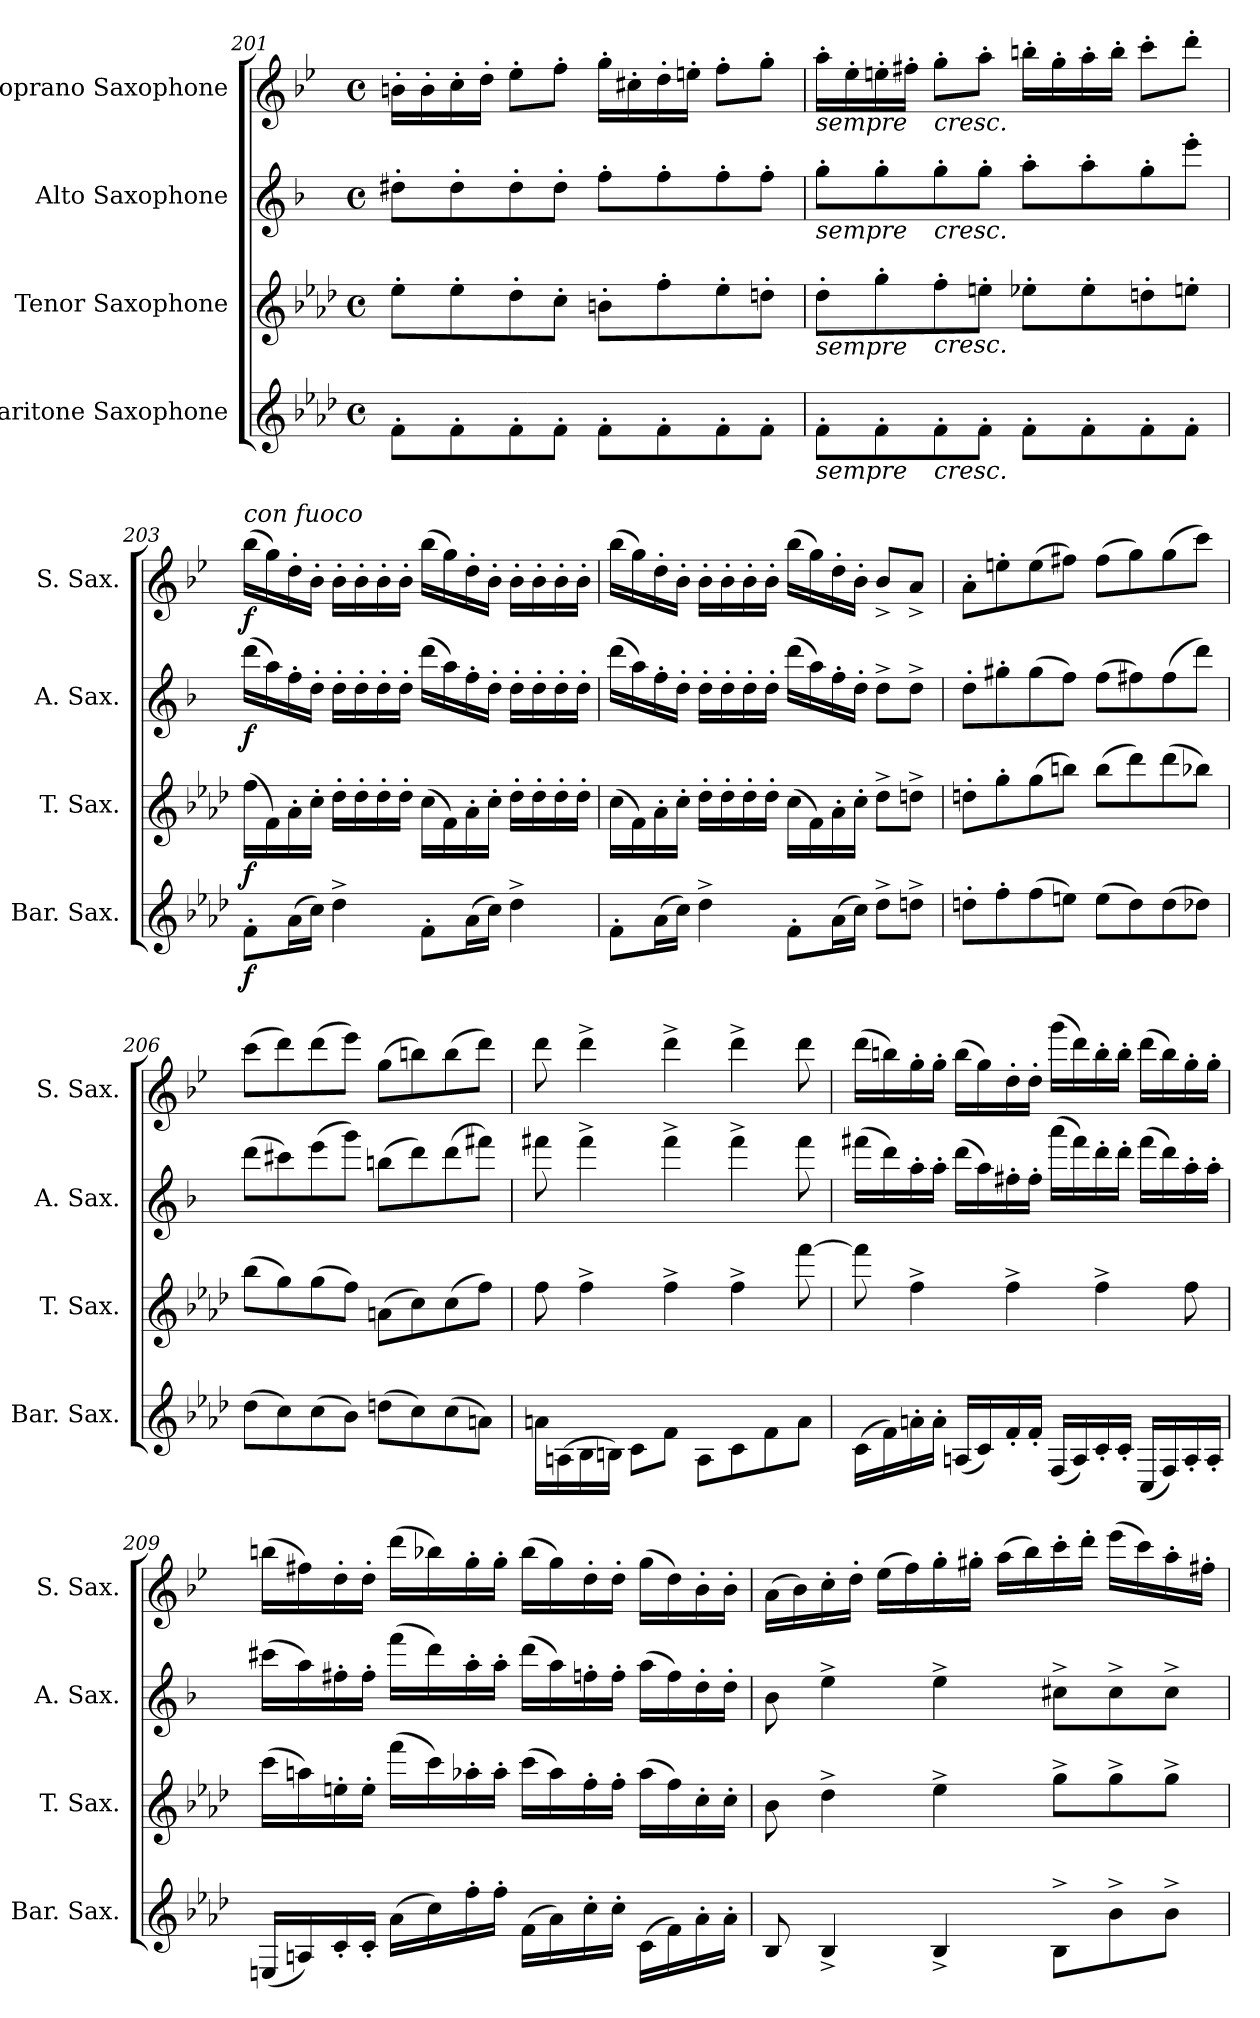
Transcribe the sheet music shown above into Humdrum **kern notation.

**kern	**dynam	**kern	**dynam	**kern	**dynam	**kern	**dynam
*part4	*part4	*part3	*part3	*part2	*part2	*part1	*part1
*staff4	*staff4	*staff3	*staff3	*staff2	*staff2	*staff1	*staff1
*I"Baritone Saxophone	*	*I"Tenor Saxophone	*	*I"Alto Saxophone	*	*I"Soprano Saxophone	*
*I'Bar. Sax.	*	*I'T. Sax.	*	*I'A. Sax.	*	*I'S. Sax.	*
*clefG2	*	*clefG2	*	*clefG2	*	*clefG2	*
*ITrd12c21	*	*ITrd8c14	*	*ITrd5c9	*	*ITrd1c2	*
*k[b-e-a-d-]	*	*k[b-e-a-d-]	*	*k[b-e-a-d-]	*	*k[b-e-a-d-]	*
*M4/4	*	*M4/4	*	*M4/4	*	*M4/4	*
*met(c)	*	*met(c)	*	*met(c)	*	*met(c)	*
=201	=201	=201	=201	=201	=201	=201	=201
8F'\L	.	8e-'\L	.	8f#X'\L	.	16an'\LL	.
.	.	.	.	.	.	16a'\	.
8F'\	.	8e-'\	.	8f#'\	.	16b-'\	.
.	.	.	.	.	.	16cc'\JJ	.
8F'\	.	8d-'\	.	8f#'\	.	8dd-'\L	.
8F'\J	.	8c'\J	.	8f#'\J	.	8ee-'\J	.
8F'\L	.	8Bn'\L	.	8a-'\L	.	16ff'\LL	.
.	.	.	.	.	.	16bn'\	.
8F'\	.	8f'\	.	8a-'\	.	16cc'\	.
.	.	.	.	.	.	16ddn'\JJ	.
8F'\	.	8e-'\	.	8a-'\	.	8ee-'\L	.
8F'\J	.	8dn'\J	.	8a-'\J	.	8ff'\J	.
=202	=202	=202	=202	=202	=202	=202	=202
!	!	!	!	!	!	!LO:TX:b:i:t=sempre	!
!	!	!	!	!LO:TX:b:i:t=sempre	!	!	!
!	!	!LO:TX:b:i:t=sempre	!	!	!	!	!
!LO:TX:b:i:t=sempre	!	!	!	!	!	!	!
8F'\L	.	8d-'\L	.	8b-'\L	.	16gg'\LL	.
.	.	.	.	.	.	16dd-'\	.
8F'\	.	8g'\	.	8b-'\	.	16ddn'\	.
.	.	.	.	.	.	16een'\JJ	.
!	!	!	!	!	!	!LO:TX:b:i:t=cresc.	!
!	!	!	!	!LO:TX:b:i:t=cresc.	!	!	!
!	!	!LO:TX:b:i:t=cresc.	!	!	!	!	!
!LO:TX:b:i:t=cresc.	!	!	!	!	!	!	!
8F'\	.	8f'\	.	8b-'\	.	8ff'\L	.
8F'\J	.	8en'\J	.	8b-'\J	.	8gg'\J	.
8F'\L	.	8e-X'\L	.	8cc'\L	.	16aan'\LL	.
.	.	.	.	.	.	16ff'\	.
8F'\	.	8e-'\	.	8cc'\	.	16gg'\	.
.	.	.	.	.	.	16aa'\JJ	.
8F'\	.	8dn'\	.	8b-'\	.	8bb-'\L	.
8F'\J	.	8en'\J	.	8gg'\J	.	8ccc'\J	.
!!LO:PB:g=z
=203	=203	=203	=203	=203	=203	=203	=203
!	!	!	!	!	!	!LO:TX:a:i:t=con fuoco	!
!	!LO:DY:b	!	!LO:DY:b	!	!LO:DY:b	!	!LO:DY:b
8F'\L	f	(>16f\LL	f	(>16ff\LL	f	(>16aa-\LL	f
.	.	16F\)	.	16cc\)	.	16ff\)	.
(>16A-\L	.	16A-'\	.	16a-'\	.	16cc'\	.
16c\JJ)	.	16c'\JJ	.	16f'\JJ	.	16a-'\JJ	.
4d-^\	.	16d-'\LL	.	16f'\LL	.	16a-'\LL	.
.	.	16d-'\	.	16f'\	.	16a-'\	.
.	.	16d-'\	.	16f'\	.	16a-'\	.
.	.	16d-'\JJ	.	16f'\JJ	.	16a-'\JJ	.
8F'\L	.	(>16c\LL	.	(>16ff\LL	.	(>16aa-\LL	.
.	.	16F\)	.	16cc\)	.	16ff\)	.
(>16A-\L	.	16A-'\	.	16a-'\	.	16cc'\	.
16c\JJ)	.	16c'\JJ	.	16f'\JJ	.	16a-'\JJ	.
4d-^\	.	16d-'\LL	.	16f'\LL	.	16a-'\LL	.
.	.	16d-'\	.	16f'\	.	16a-'\	.
.	.	16d-'\	.	16f'\	.	16a-'\	.
.	.	16d-'\JJ	.	16f'\JJ	.	16a-'\JJ	.
=204	=204	=204	=204	=204	=204	=204	=204
8F'\L	.	(>16c\LL	.	(>16ff\LL	.	(>16aa-\LL	.
.	.	16F\)	.	16cc\)	.	16ff\)	.
(>16A-\L	.	16A-'\	.	16a-'\	.	16cc'\	.
16c\JJ)	.	16c'\JJ	.	16f'\JJ	.	16a-'\JJ	.
4d-^\	.	16d-'\LL	.	16f'\LL	.	16a-'\LL	.
.	.	16d-'\	.	16f'\	.	16a-'\	.
.	.	16d-'\	.	16f'\	.	16a-'\	.
.	.	16d-'\JJ	.	16f'\JJ	.	16a-'\JJ	.
8F'\L	.	(>16c\LL	.	(>16ff\LL	.	(>16aa-\LL	.
.	.	16F\)	.	16cc\)	.	16ff\)	.
(>16A-\L	.	16A-'\	.	16a-'\	.	16cc'\	.
16c\JJ)	.	16c'\JJ	.	16f'\JJ	.	16a-'\JJ	.
8d-^\L	.	8d-^\L	.	8f^\L	.	8a-^/L	.
8dn^\J	.	8dn^\J	.	8f^\J	.	8g^/J	.
!!LO:LB:g=z
=205	=205	=205	=205	=205	=205	=205	=205
8dn'\L	.	8dn'\L	.	8f'\L	.	8g'\L	.
8f'\	.	8g'\	.	8bn'\	.	8ddn'\	.
(>8f\	.	(>8g\	.	(>8b\	.	(>8dd\	.
8en\J)	.	8bn\J)	.	8a-\J)	.	8een\J)	.
(>8e\L	.	(>8b\L	.	(>8a-\L	.	(>8ee\L	.
8d\)	.	8dd-\)	.	8an\)	.	8ff\)	.
(>8d\	.	(>8dd-\	.	(>8a\	.	(>8ff\	.
8d-X\J)	.	8b-X\J)	.	8ff\J)	.	8bb-\J)	.
=206	=206	=206	=206	=206	=206	=206	=206
(>8d-\L	.	(>8b-\L	.	(>8ff\L	.	(>8bb-\L	.
8c\)	.	8g\)	.	8een\)	.	8ccc\)	.
(>8c\	.	(>8g\	.	(>8gg\	.	(>8ccc\	.
8B-\J)	.	8f\J)	.	8bb-\J)	.	8ddd-\J)	.
(>8dn\L	.	(>8An\L	.	(>8ddn\L	.	(>8ff\L	.
8c\)	.	8c\)	.	8ff\)	.	8aan\)	.
(>8c\	.	(>8c\	.	(>8ff\	.	(>8aa\	.
8An\J)	.	8f\J)	.	8aan\J)	.	8ccc\J)	.
=207	=207	=207	=207	=207	=207	=207	=207
16An\LL	.	8f\	.	8aan\	.	8ccc\	.
(>16AAn\	.	.	.	.	.	.	.
16BB-\	.	4f^\	.	4aa^\	.	4ccc^\	.
16BBn\JJ)	.	.	.	.	.	.	.
8C\L	.	.	.	.	.	.	.
8F\J	.	4f^\	.	4aa^\	.	4ccc^\	.
8AA\L	.	.	.	.	.	.	.
8C\	.	4f^\	.	4aa^\	.	4ccc^\	.
8F\	.	.	.	.	.	.	.
8A\J	.	[8ff\	.	8aa\	.	8ccc\	.
!!LO:LB:g=z
=208	=208	=208	=208	=208	=208	=208	=208
(>16C\LL	.	8ff\]	.	(>16aan\LL	.	(>16ccc\LL	.
16F\)	.	.	.	16ff\)	.	16aan\)	.
16An'\	.	4f^\	.	16cc'\	.	16ff'\	.
16A'\JJ	.	.	.	16cc'\JJ	.	16ff'\JJ	.
(<16AAn/LL	.	.	.	(>16ff\LL	.	(>16aa\LL	.
16C/)	.	.	.	16cc\)	.	16ff\)	.
16F'/	.	4f^\	.	16an'\	.	16cc'\	.
16F'/JJ	.	.	.	16a'\JJ	.	16cc'\JJ	.
(<16FF/LL	.	.	.	(>16ccc\LL	.	(>16fff\LL	.
16AA/)	.	.	.	16aa\)	.	16ccc\)	.
16C'/	.	4f^\	.	16ff'\	.	16aa'\	.
16C'/JJ	.	.	.	16ff'\JJ	.	16aa'\JJ	.
(<16CC/LL	.	.	.	(>16aa\LL	.	(>16ccc\LL	.
16FF/)	.	.	.	16ff\)	.	16aa\)	.
16AA'/	.	8f\	.	16cc'\	.	16ff'\	.
16AA'/JJ	.	.	.	16cc'\JJ	.	16ff'\JJ	.
!!LO:PB:g=z
=209	=209	=209	=209	=209	=209	=209	=209
(<16EEn/LL	.	(>16cc\LL	.	(>16een\LL	.	(>16aan\LL	.
16AAn/)	.	16an\)	.	16cc\)	.	16een\)	.
16C'/	.	16en'\	.	16an'\	.	16cc'\	.
16C'/JJ	.	16e'\JJ	.	16a'\JJ	.	16cc'\JJ	.
(>16A-\LL	.	(>16ff\LL	.	(>16aa-\LL	.	(>16ccc\LL	.
16c\)	.	16cc\)	.	16ff\)	.	16aa-X\)	.
16f'\	.	16a-X'\	.	16cc'\	.	16ff'\	.
16f'\JJ	.	16a-'\JJ	.	16cc'\JJ	.	16ff'\JJ	.
(>16F\LL	.	(>16cc\LL	.	(>16ff\LL	.	(>16aa-\LL	.
16A-\)	.	16a-\)	.	16cc\)	.	16ff\)	.
16c'\	.	16f'\	.	16a-X'\	.	16cc'\	.
16c'\JJ	.	16f'\JJ	.	16a-'\JJ	.	16cc'\JJ	.
(>16C\LL	.	(>16a-\LL	.	(>16cc\LL	.	(>16ff\LL	.
16F\)	.	16f\)	.	16a-\)	.	16cc\)	.
16A-'\	.	16c'\	.	16f'\	.	16a-'\	.
16A-'\JJ	.	16c'\JJ	.	16f'\JJ	.	16a-'\JJ	.
=210	=210	=210	=210	=210	=210	=210	=210
8BB-/	.	8B-\	.	8d-\	.	(>16g\LL	.
.	.	.	.	.	.	16a-\)	.
4BB-^/	.	4d-^\	.	4g^\	.	16b-'\	.
.	.	.	.	.	.	16cc'\JJ	.
.	.	.	.	.	.	(>16dd-\LL	.
.	.	.	.	.	.	16ee-\)	.
4BB-^/	.	4e-^\	.	4g^\	.	16ff'\	.
.	.	.	.	.	.	16ff#X'\JJ	.
.	.	.	.	.	.	(>16gg\LL	.
.	.	.	.	.	.	16aa-\)	.
8BB-^\L	.	8g^\L	.	8en^\L	.	16bb-'\	.
.	.	.	.	.	.	16ccc'\JJ	.
8B-^\	.	8g^\	.	8e^\	.	(>16ddd-\LL	.
.	.	.	.	.	.	16bb-\)	.
8B-^\J	.	8g^\J	.	8e^\J	.	16gg'\	.
.	.	.	.	.	.	16een'\JJ	.
=	=	=	=	=	=	=	=
*-	*-	*-	*-	*-	*-	*-	*-
